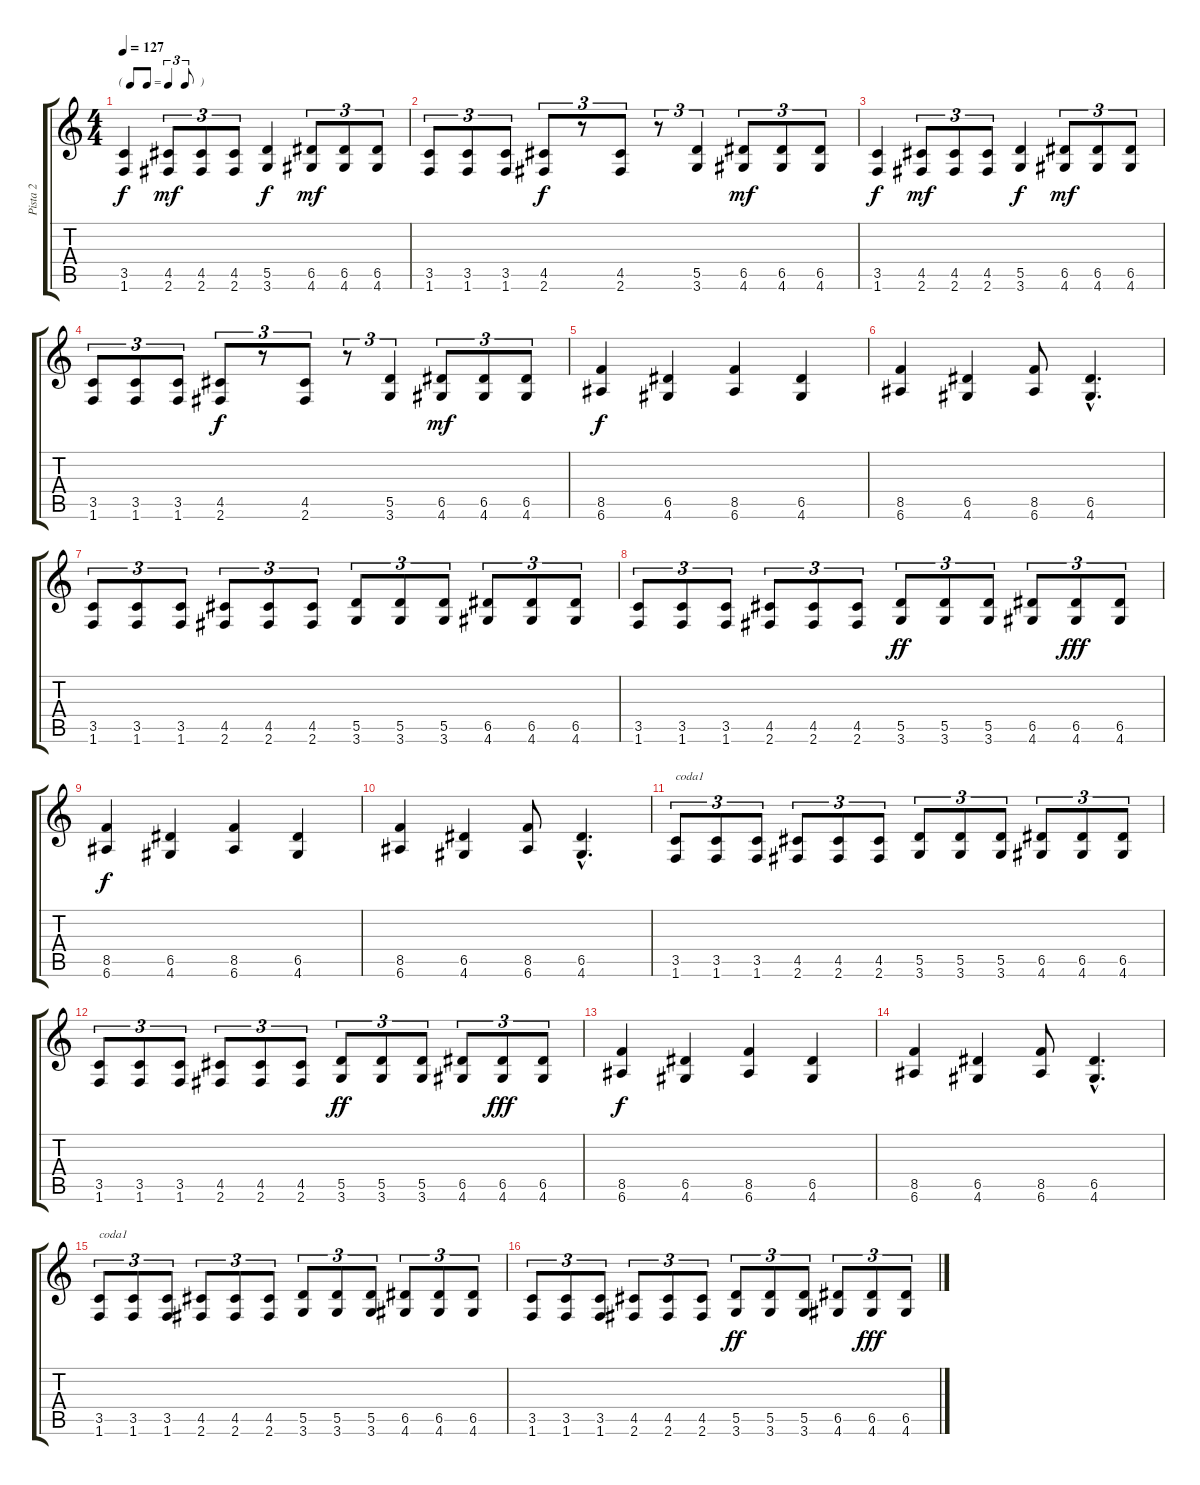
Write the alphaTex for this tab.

\track ("Pista 2" "Pista 2") {instrument overdrivenguitar}
\staff {score tabs}
\tuning (E4 B3 G3 D3 A2 E2) {hide}
\ts (4 4)
\tf triplet8th
\tempo 127
\clef g2
\ks c
(3.5 1.6).4{dy f} (4.5 2.6).8{tu (3 2) dy mf} (4.5 2.6).8{tu (3 2)} (4.5 2.6).8{tu (3 2)} (5.5 3.6).4{dy f} (6.5 4.6).8{tu (3 2) dy mf} (6.5 4.6).8{tu (3 2)} (6.5 4.6).8{tu (3 2)} |
(3.5 1.6).8{tu (3 2)} (3.5 1.6).8{tu (3 2)} (3.5 1.6).8{tu (3 2)} (4.5 2.6).8{tu (3 2) dy f} r.8{tu (3 2)} (4.5 2.6).8{tu (3 2)} r.8{tu (3 2)} (5.5 3.6).4{tu (3 2)} (6.5 4.6).8{tu (3 2) dy mf} (6.5 4.6).8{tu (3 2)} (6.5 4.6).8{tu (3 2)} |
(3.5 1.6).4{dy f} (4.5 2.6).8{tu (3 2) dy mf} (4.5 2.6).8{tu (3 2)} (4.5 2.6).8{tu (3 2)} (5.5 3.6).4{dy f} (6.5 4.6).8{tu (3 2) dy mf} (6.5 4.6).8{tu (3 2)} (6.5 4.6).8{tu (3 2)} |
(3.5 1.6).8{tu (3 2)} (3.5 1.6).8{tu (3 2)} (3.5 1.6).8{tu (3 2)} (4.5 2.6).8{tu (3 2) dy f} r.8{tu (3 2)} (4.5 2.6).8{tu (3 2)} r.8{tu (3 2)} (5.5 3.6).4{tu (3 2)} (6.5 4.6).8{tu (3 2) dy mf} (6.5 4.6).8{tu (3 2)} (6.5 4.6).8{tu (3 2)} |
(8.5 6.6).4{dy f} (6.5 4.6).4 (8.5 6.6).4 (6.5 4.6).4 |
(8.5 6.6).4 (6.5 4.6).4 (8.5 6.6).8 (6.5{hac} 4.6{hac}).4{d} |
(3.5 1.6).8{tu (3 2) volume 10} (3.5 1.6).8{tu (3 2)} (3.5 1.6).8{tu (3 2)} (4.5 2.6).8{tu (3 2)} (4.5 2.6).8{tu (3 2)} (4.5 2.6).8{tu (3 2)} (5.5 3.6).8{tu (3 2)} (5.5 3.6).8{tu (3 2)} (5.5 3.6).8{tu (3 2)} (6.5 4.6).8{tu (3 2)} (6.5 4.6).8{tu (3 2)} (6.5 4.6).8{tu (3 2)} |
(3.5 1.6).8{tu (3 2)} (3.5 1.6).8{tu (3 2)} (3.5 1.6).8{tu (3 2)} (4.5 2.6).8{tu (3 2)} (4.5 2.6).8{tu (3 2)} (4.5 2.6).8{tu (3 2)} (5.5 3.6).8{tu (3 2) dy ff} (5.5 3.6).8{tu (3 2)} (5.5 3.6).8{tu (3 2)} (6.5 4.6).8{tu (3 2)} (6.5 4.6).8{tu (3 2) dy fff} (6.5 4.6).8{tu (3 2)} |
(8.5 6.6).4{dy f volume 13} (6.5 4.6).4 (8.5 6.6).4 (6.5 4.6).4 |
(8.5 6.6).4 (6.5 4.6).4 (8.5 6.6).8 (6.5{hac} 4.6{hac}).4{d} |
(3.5 1.6).8{tu (3 2) txt "coda1" volume 10} (3.5 1.6).8{tu (3 2)} (3.5 1.6).8{tu (3 2)} (4.5 2.6).8{tu (3 2)} (4.5 2.6).8{tu (3 2)} (4.5 2.6).8{tu (3 2)} (5.5 3.6).8{tu (3 2)} (5.5 3.6).8{tu (3 2)} (5.5 3.6).8{tu (3 2)} (6.5 4.6).8{tu (3 2)} (6.5 4.6).8{tu (3 2)} (6.5 4.6).8{tu (3 2)} |
(3.5 1.6).8{tu (3 2)} (3.5 1.6).8{tu (3 2)} (3.5 1.6).8{tu (3 2)} (4.5 2.6).8{tu (3 2)} (4.5 2.6).8{tu (3 2)} (4.5 2.6).8{tu (3 2)} (5.5 3.6).8{tu (3 2) dy ff} (5.5 3.6).8{tu (3 2)} (5.5 3.6).8{tu (3 2)} (6.5 4.6).8{tu (3 2)} (6.5 4.6).8{tu (3 2) dy fff} (6.5 4.6).8{tu (3 2)} |
(8.5 6.6).4{dy f volume 13} (6.5 4.6).4 (8.5 6.6).4 (6.5 4.6).4 |
(8.5 6.6).4 (6.5 4.6).4 (8.5 6.6).8 (6.5{hac} 4.6{hac}).4{d} |
(3.5 1.6).8{tu (3 2) txt "coda1" volume 10} (3.5 1.6).8{tu (3 2)} (3.5 1.6).8{tu (3 2)} (4.5 2.6).8{tu (3 2)} (4.5 2.6).8{tu (3 2)} (4.5 2.6).8{tu (3 2)} (5.5 3.6).8{tu (3 2)} (5.5 3.6).8{tu (3 2)} (5.5 3.6).8{tu (3 2)} (6.5 4.6).8{tu (3 2)} (6.5 4.6).8{tu (3 2)} (6.5 4.6).8{tu (3 2)} |
(3.5 1.6).8{tu (3 2)} (3.5 1.6).8{tu (3 2)} (3.5 1.6).8{tu (3 2)} (4.5 2.6).8{tu (3 2)} (4.5 2.6).8{tu (3 2)} (4.5 2.6).8{tu (3 2)} (5.5 3.6).8{tu (3 2) dy ff} (5.5 3.6).8{tu (3 2)} (5.5 3.6).8{tu (3 2)} (6.5 4.6).8{tu (3 2)} (6.5 4.6).8{tu (3 2) dy fff} (6.5 4.6).8{tu (3 2)}
